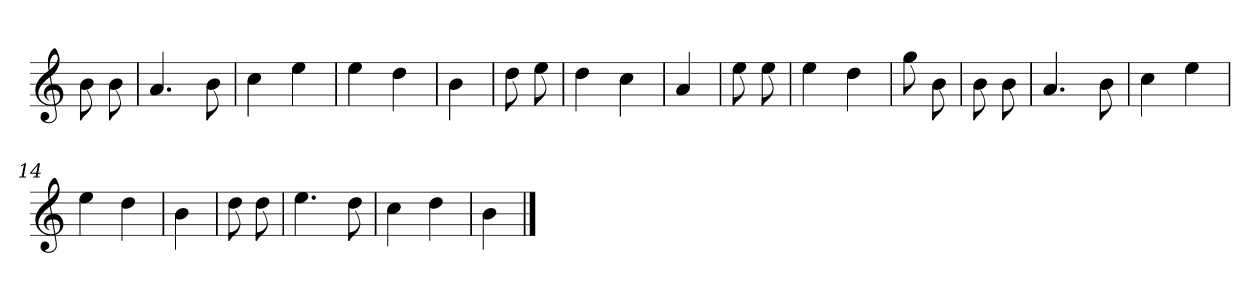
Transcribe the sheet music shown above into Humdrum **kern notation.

**kern
*part1
*staff1
*clefG2
*k[]
=
8b
8b
=1
4.a
8b
=2
4cc
4ee
=3
4ee
4dd
=4
4b
=5
8dd
8ee
=6
4dd
4cc
=7
4a
=8
8ee
8ee
=9
4ee
4dd
=10
8gg
8b
=11
8b
8b
=12
4.a
8b
=13
4cc
4ee
=14
4ee
4dd
=15
4b
=16
8dd
8dd
=17
4.ee
8dd
=18
4cc
4dd
=19
4b
==
*-
